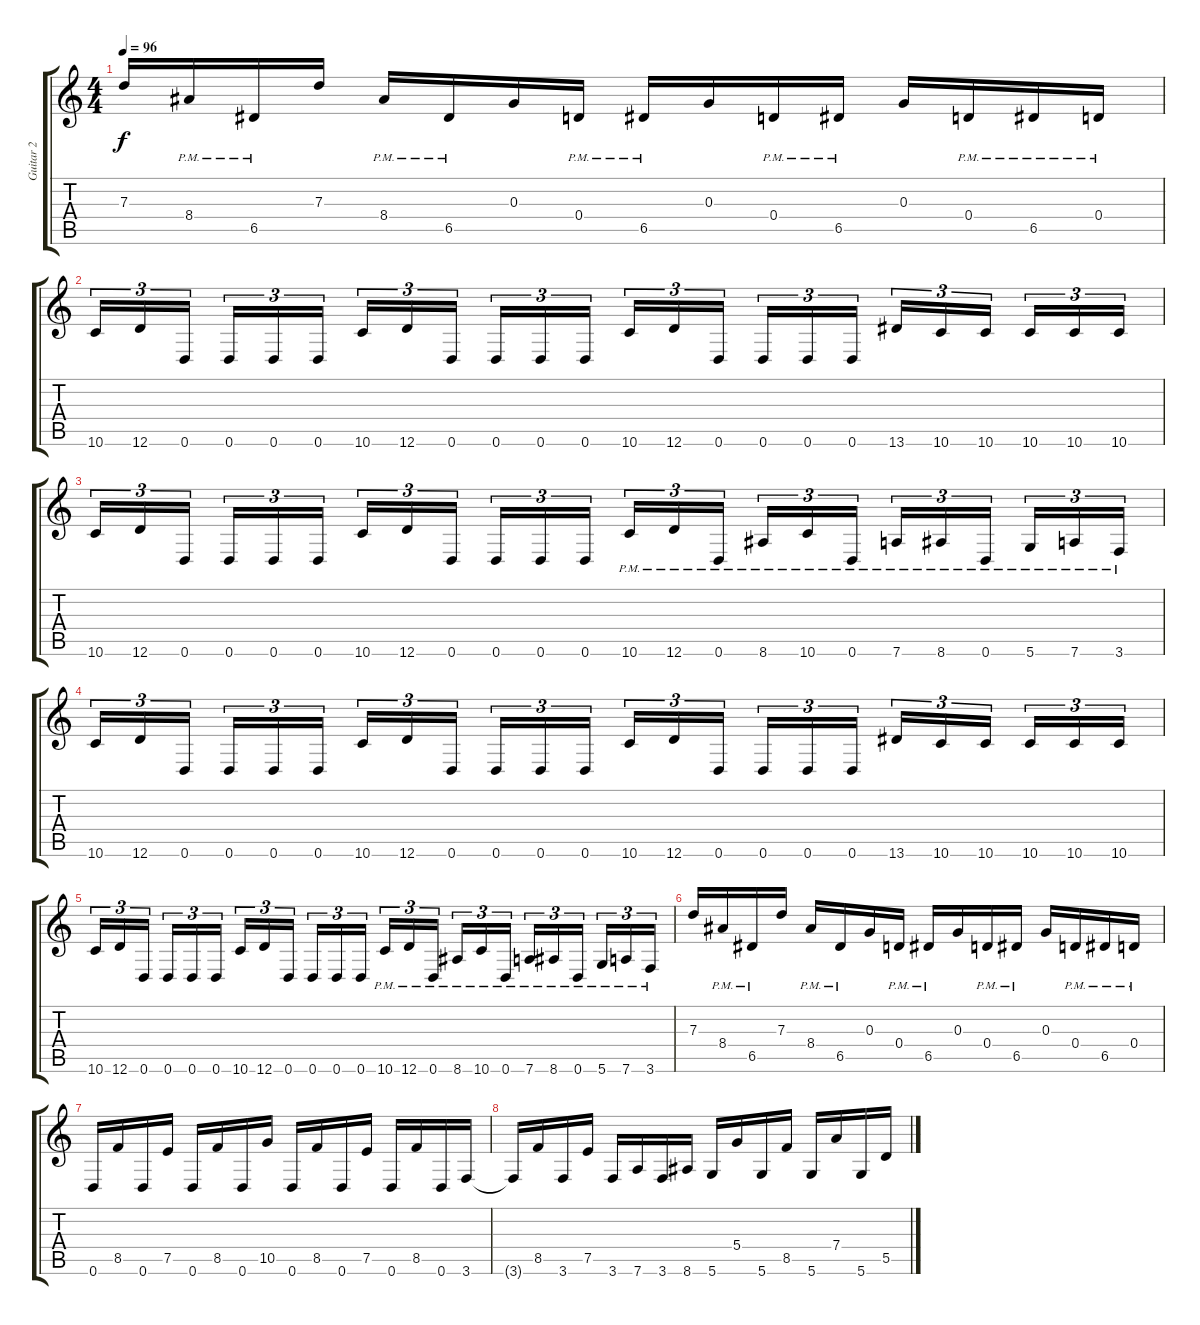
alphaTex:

\track ("Guitar 2" "Guitar 2") {instrument distortionguitar}
\staff {score tabs}
\tuning (E4 B3 G3 D3 A2 D2) {hide}
\ts (4 4)
\tempo 96
\clef g2
\ks c
7.3.16{dy f} 8.4{pm}.16 6.5{pm}.16 7.3.16 8.4{pm}.16 6.5{pm}.16 0.3.16 0.4{pm}.16 6.5{pm}.16 0.3.16 0.4{pm}.16 6.5{pm}.16 0.3.16 0.4{pm}.16 6.5{pm}.16 0.4{pm}.16 |
10.6.16{tu (3 2)} 12.6.16{tu (3 2)} 0.6.16{tu (3 2) beam splitsecondary} 0.6.16{tu (3 2)} 0.6.16{tu (3 2)} 0.6.16{tu (3 2)} 10.6.16{tu (3 2)} 12.6.16{tu (3 2)} 0.6.16{tu (3 2) beam splitsecondary} 0.6.16{tu (3 2)} 0.6.16{tu (3 2)} 0.6.16{tu (3 2)} 10.6.16{tu (3 2)} 12.6.16{tu (3 2)} 0.6.16{tu (3 2) beam splitsecondary} 0.6.16{tu (3 2)} 0.6.16{tu (3 2)} 0.6.16{tu (3 2)} 13.6.16{tu (3 2)} 10.6.16{tu (3 2)} 10.6.16{tu (3 2) beam splitsecondary} 10.6.16{tu (3 2)} 10.6.16{tu (3 2)} 10.6.16{tu (3 2)} |
10.6.16{tu (3 2)} 12.6.16{tu (3 2)} 0.6.16{tu (3 2) beam splitsecondary} 0.6.16{tu (3 2)} 0.6.16{tu (3 2)} 0.6.16{tu (3 2)} 10.6.16{tu (3 2)} 12.6.16{tu (3 2)} 0.6.16{tu (3 2) beam splitsecondary} 0.6.16{tu (3 2)} 0.6.16{tu (3 2)} 0.6.16{tu (3 2)} 10.6{pm}.16{tu (3 2)} 12.6{pm}.16{tu (3 2)} 0.6{pm}.16{tu (3 2) beam splitsecondary} 8.6{pm}.16{tu (3 2)} 10.6{pm}.16{tu (3 2)} 0.6{pm}.16{tu (3 2)} 7.6{pm}.16{tu (3 2)} 8.6{pm}.16{tu (3 2)} 0.6{pm}.16{tu (3 2) beam splitsecondary} 5.6{pm}.16{tu (3 2)} 7.6{pm}.16{tu (3 2)} 3.6{pm}.16{tu (3 2)} |
10.6.16{tu (3 2)} 12.6.16{tu (3 2)} 0.6.16{tu (3 2) beam splitsecondary} 0.6.16{tu (3 2)} 0.6.16{tu (3 2)} 0.6.16{tu (3 2)} 10.6.16{tu (3 2)} 12.6.16{tu (3 2)} 0.6.16{tu (3 2) beam splitsecondary} 0.6.16{tu (3 2)} 0.6.16{tu (3 2)} 0.6.16{tu (3 2)} 10.6.16{tu (3 2)} 12.6.16{tu (3 2)} 0.6.16{tu (3 2) beam splitsecondary} 0.6.16{tu (3 2)} 0.6.16{tu (3 2)} 0.6.16{tu (3 2)} 13.6.16{tu (3 2)} 10.6.16{tu (3 2)} 10.6.16{tu (3 2) beam splitsecondary} 10.6.16{tu (3 2)} 10.6.16{tu (3 2)} 10.6.16{tu (3 2)} |
10.6.16{tu (3 2)} 12.6.16{tu (3 2)} 0.6.16{tu (3 2) beam splitsecondary} 0.6.16{tu (3 2)} 0.6.16{tu (3 2)} 0.6.16{tu (3 2)} 10.6.16{tu (3 2)} 12.6.16{tu (3 2)} 0.6.16{tu (3 2) beam splitsecondary} 0.6.16{tu (3 2)} 0.6.16{tu (3 2)} 0.6.16{tu (3 2)} 10.6{pm}.16{tu (3 2)} 12.6{pm}.16{tu (3 2)} 0.6{pm}.16{tu (3 2) beam splitsecondary} 8.6{pm}.16{tu (3 2)} 10.6{pm}.16{tu (3 2)} 0.6{pm}.16{tu (3 2)} 7.6{pm}.16{tu (3 2)} 8.6{pm}.16{tu (3 2)} 0.6{pm}.16{tu (3 2) beam splitsecondary} 5.6{pm}.16{tu (3 2)} 7.6{pm}.16{tu (3 2)} 3.6{pm}.16{tu (3 2)} |
7.3.16 8.4{pm}.16 6.5{pm}.16 7.3.16 8.4{pm}.16 6.5{pm}.16 0.3.16 0.4{pm}.16 6.5{pm}.16 0.3.16 0.4{pm}.16 6.5{pm}.16 0.3.16 0.4{pm}.16 6.5{pm}.16 0.4{pm}.16 |
0.6.16 8.5.16 0.6.16 7.5.16 0.6.16 8.5.16 0.6.16 10.5.16 0.6.16 8.5.16 0.6.16 7.5.16 0.6.16 8.5.16 0.6.16 3.6.16 |
3.6{t}.16 8.5.16 3.6.16 7.5.16 3.6.16 7.6.16 3.6.16 8.6.16 5.6.16 5.4.16 5.6.16 8.5.16 5.6.16 7.4.16 5.6.16 5.5.16
